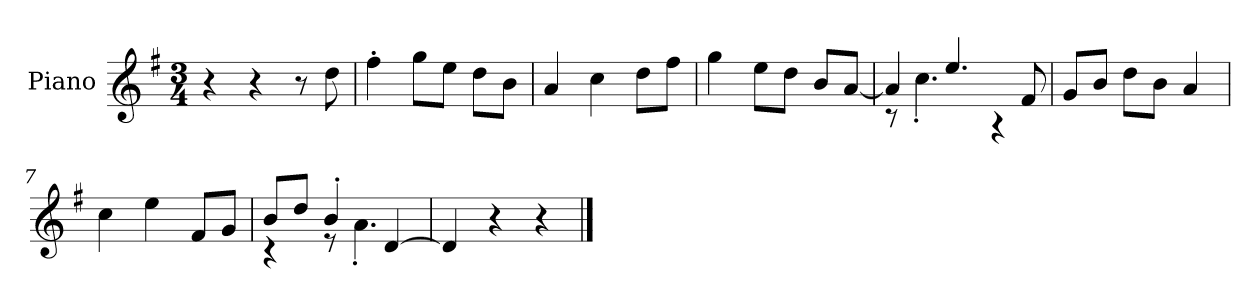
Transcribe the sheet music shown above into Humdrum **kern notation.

**kern
*part1
*staff1
*I"Piano
*I'P-no
*clefG2
*k[f#]
*M3/4
*MM171
=1
4r
4r
8r
8dd\
=2
4ff#'\
8gg\L
8ee\J
8dd\L
8b\J
=3
4a/
4cc\
8dd\L
8ff#\J
=4
4gg\
8ee\L
8dd\J
8b/L
[8a/J
=5
*^
4a/]	8r
.	4.cc'\
4.ee/	.
.	4r
8f#/	.
*v	*v
=6
8g/L
8b/J
8dd\L
8b\J
4a/
=7
4cc\
4ee\
8f#/L
8g/J
!!LO:LB:g=z
=8
*^
8b/L	4r
8dd/J	.
4b'/	8r
.	4.a'\
[4d/	.
*v	*v
=9
4d/]
4r
4r
==
*-
